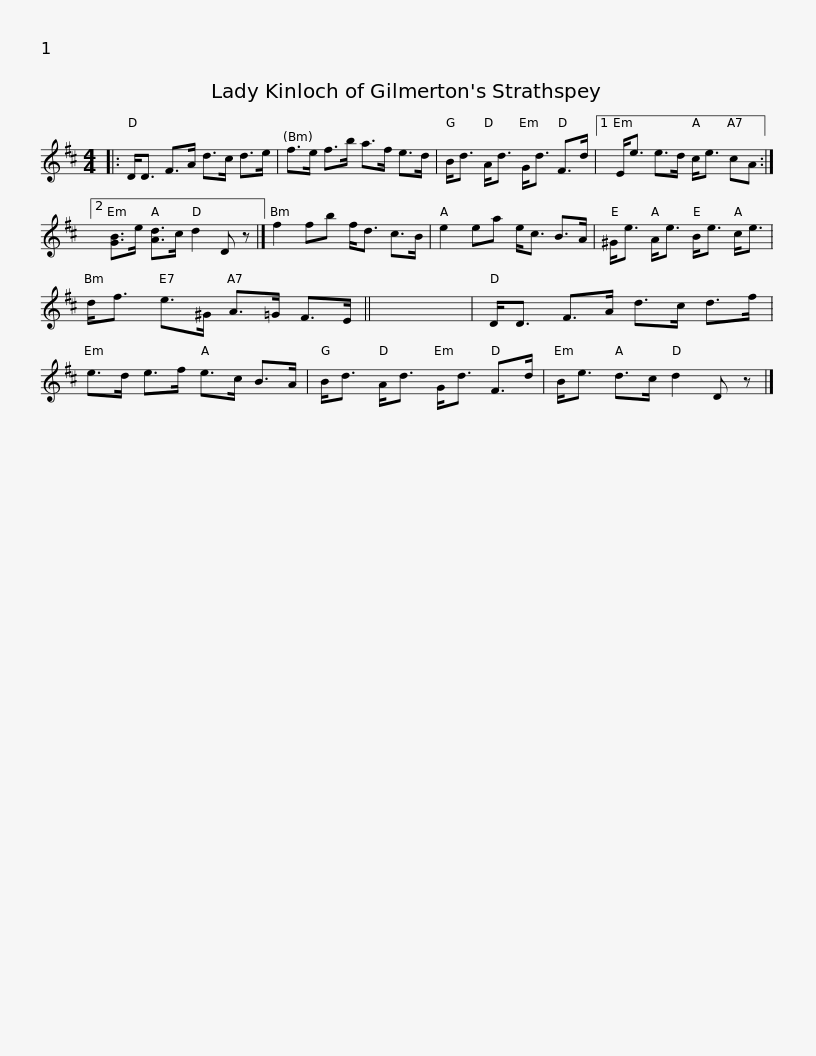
X:1
L:1/8
M:4/4
I:linebreak $
K:D
V:1 treble
V:1
|: D<D F>A d>c d>e | f>e f>b a>f e>d | B<d A<d G<d F>d |1 E<e e>d c<e cA :|2$ [GB]>e [Ad]>c d2 D z |] %5
 f2 fb f<d c>B | e2 ea e<c B>A | ^G<e A<e B<e c<e |$ d<f e>^G A>=G F>E || x8 | %10
 D<D F>A d>c d>f | e>d e>f e>c B>A | B<d A<d G<d F>d |$ B<e d>c d2 D z |] %14
